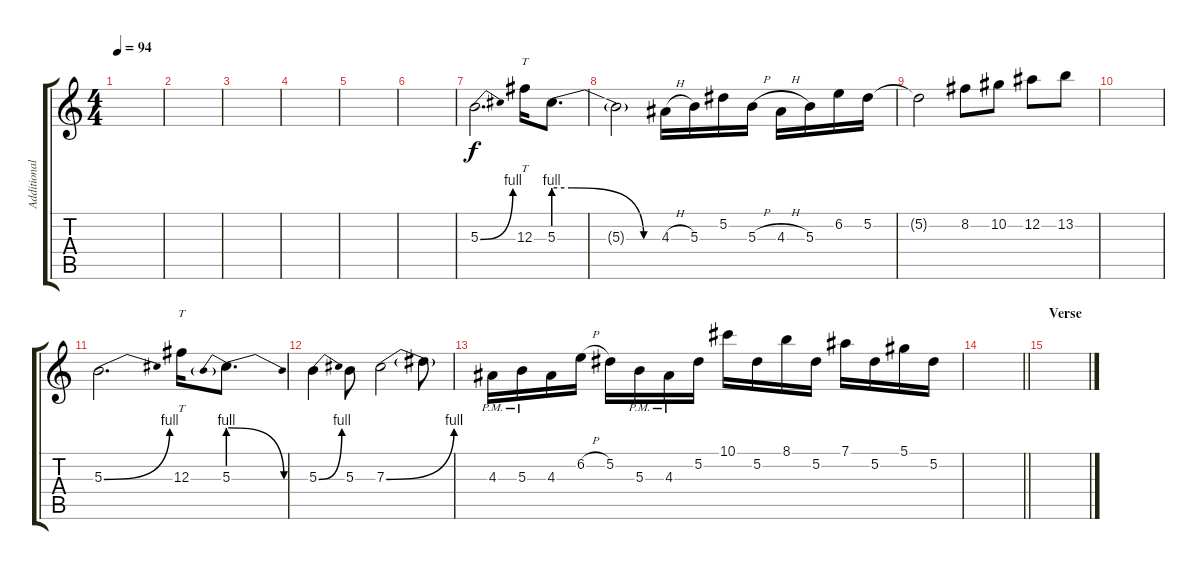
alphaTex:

\track ("Additional Guitar" "Additional") {instrument distortionguitar}
\staff {score tabs}
\tuning (Eb4 Bb3 Gb3 Db3 Ab2 Db2) {hide}
\ts (4 4)
\tempo 94
\clef g2
\ks c
|
|
|
|
|
|
5.3{be (bend 0 0 60 4)}.2{d} 12.3.16{tt} 5.3{be (custom 0 4 10 4 50 0 60 0)}.8{d} |
5.3{t}.2 4.3{h}.16 5.3.16 5.2.16 5.3{h}.16 4.3{h}.16 5.3.16 6.2.16 5.2.16 |
5.2{t}.2 8.2.8 10.2.8 12.2.8 13.2.8 |
|
5.3{be (bend 0 0 60 4)}.2{d} 12.3.16{tt} 5.3{be (prebendrelease 0 4 60 0)}.8{d} |
5.3{be (bend 0 0 60 4)}.4 5.3.8 7.3{be (bend 0 0 60 4)}.2 7.3{t}.8 |
4.3{pm}.16 5.3{pm}.16 4.3.16 6.2{h}.16 5.2.16 5.3{pm}.16 4.3{pm}.16 5.2.16 10.1.16 5.2.16 8.1.16 5.2.16 7.1.16 5.2.16 5.1.16 5.2.16 |
\barLineRight lightlight
|
\section ("" "Verse")
